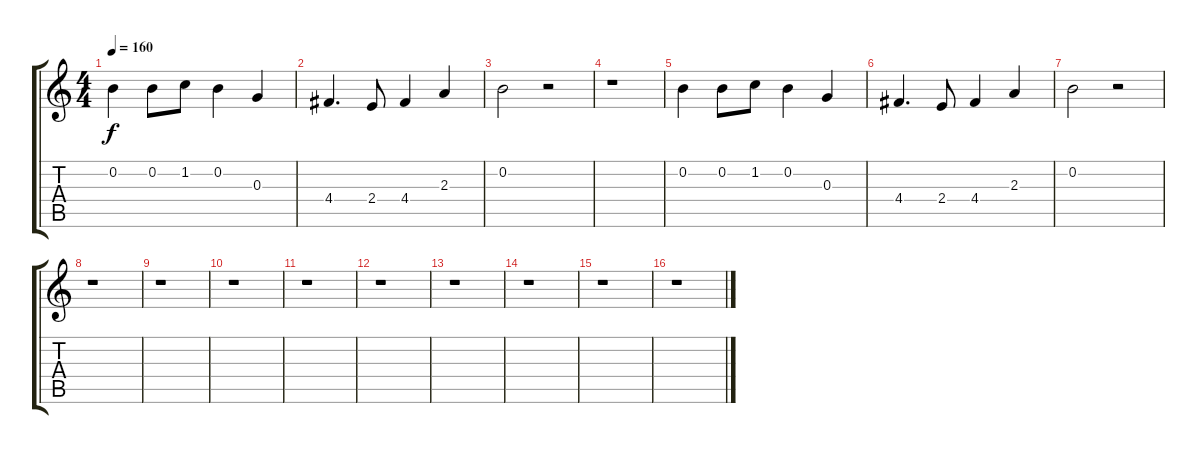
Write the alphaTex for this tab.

\track "" {instrument acousticguitarnylon}
\staff {score tabs}
\tuning (E4 B3 G3 D3 A2 E2) {hide}
\ts (4 4)
\tempo 160
\clef g2
\ks c
0.2.4{dy f} 0.2.8 1.2.8 0.2.4 0.3.4 |
4.4.4{d} 2.4.8 4.4.4 2.3.4 |
0.2.2 r.2 |
r.1 |
0.2.4 0.2.8 1.2.8 0.2.4 0.3.4 |
4.4.4{d} 2.4.8 4.4.4 2.3.4 |
0.2.2 r.2 |
r.1 |
r.1 |
r.1 |
r.1 |
r.1 |
r.1 |
r.1 |
r.1 |
r.1
